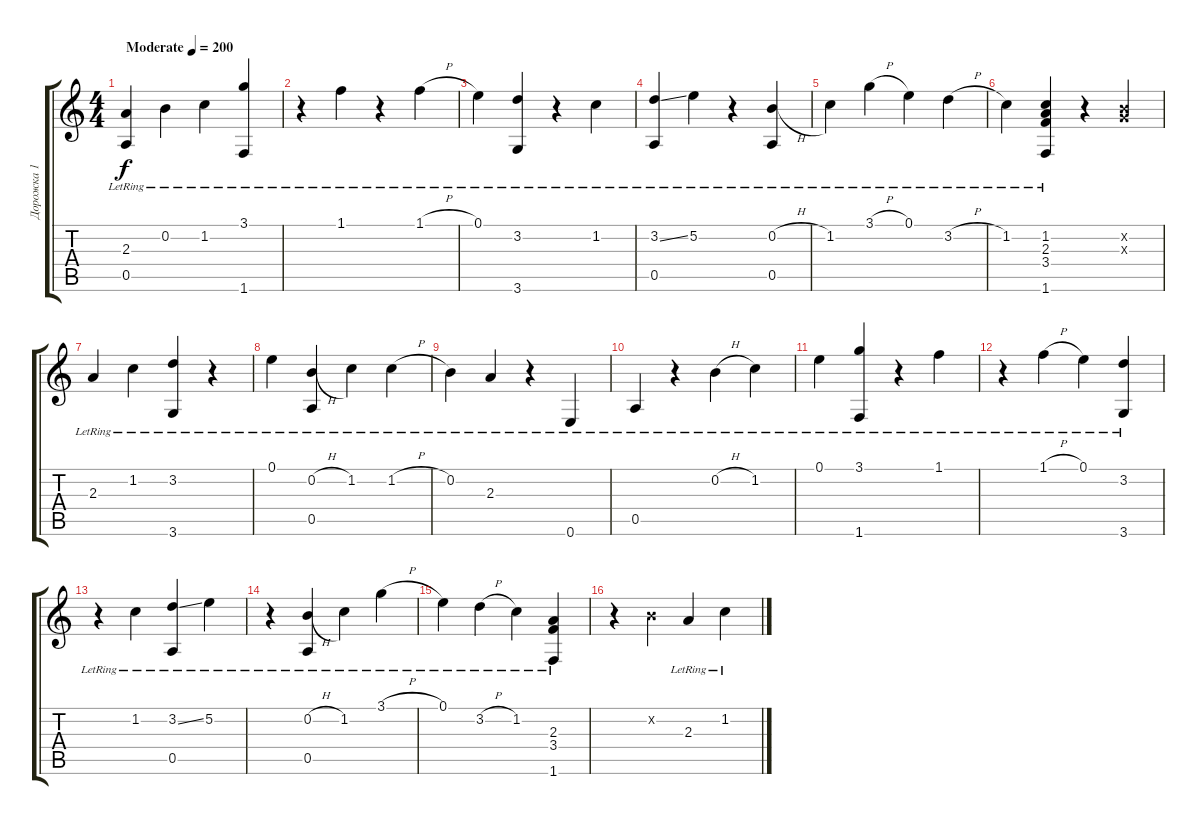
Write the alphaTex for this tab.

\track ("Дорожка 1" "Дорожка 1") {instrument acousticguitarsteel}
\staff {score tabs}
\tuning (E4 B3 G3 D3 A2 E2) {hide}
\ts (4 4)
\tempo (200 "Moderate")
\clef g2
\ks c
(2.3{lr} 0.5{lr}).4{dy f instrument acousticguitarsteel} 0.2{lr}.4 1.2{lr}.4 (3.1{lr} 1.6{lr}).4 |
r.4 1.1{lr}.4 r.4 1.1{h lr}.4 |
0.1{lr}.4 (3.2{lr} 3.6{lr}).4 r.4 1.2{lr}.4 |
(3.2{ss lr} 0.5{lr}).4 5.2{lr}.4 r.4 (0.2{h lr} 0.5{lr}).4 |
1.2{lr}.4 3.1{h lr}.4 0.1{lr}.4 3.2{h lr}.4 |
1.2{lr}.4 (1.2{lr} 2.3{lr} 3.4{lr} 1.6{lr}).4 r.4 (0.2{x} 0.3{x}).4 |
2.3{lr}.4 1.2{lr}.4 (3.2{lr} 3.6{lr}).4 r.4 |
0.1{lr}.4 (0.2{h lr} 0.5{lr}).4 1.2{lr}.4 1.2{h lr}.4 |
0.2{lr}.4 2.3{lr}.4 r.4 0.6{lr}.4 |
0.5{lr}.4 r.4 0.2{h lr}.4 1.2{lr}.4 |
0.1{lr}.4 (3.1{lr} 1.6{lr}).4 r.4 1.1{lr}.4 |
r.4 1.1{h lr}.4 0.1{lr}.4 (3.2{lr} 3.6{lr}).4 |
r.4 1.2{lr}.4 (3.2{ss lr} 0.5{lr}).4 5.2{lr}.4 |
r.4 (0.2{h lr} 0.5{lr}).4 1.2{lr}.4 3.1{h lr}.4 |
0.1{lr}.4 3.2{h lr}.4 1.2{lr}.4 (2.3{lr} 3.4{lr} 1.6{lr}).4 |
r.4 0.2{x}.4 2.3{lr}.4 1.2{lr}.4
